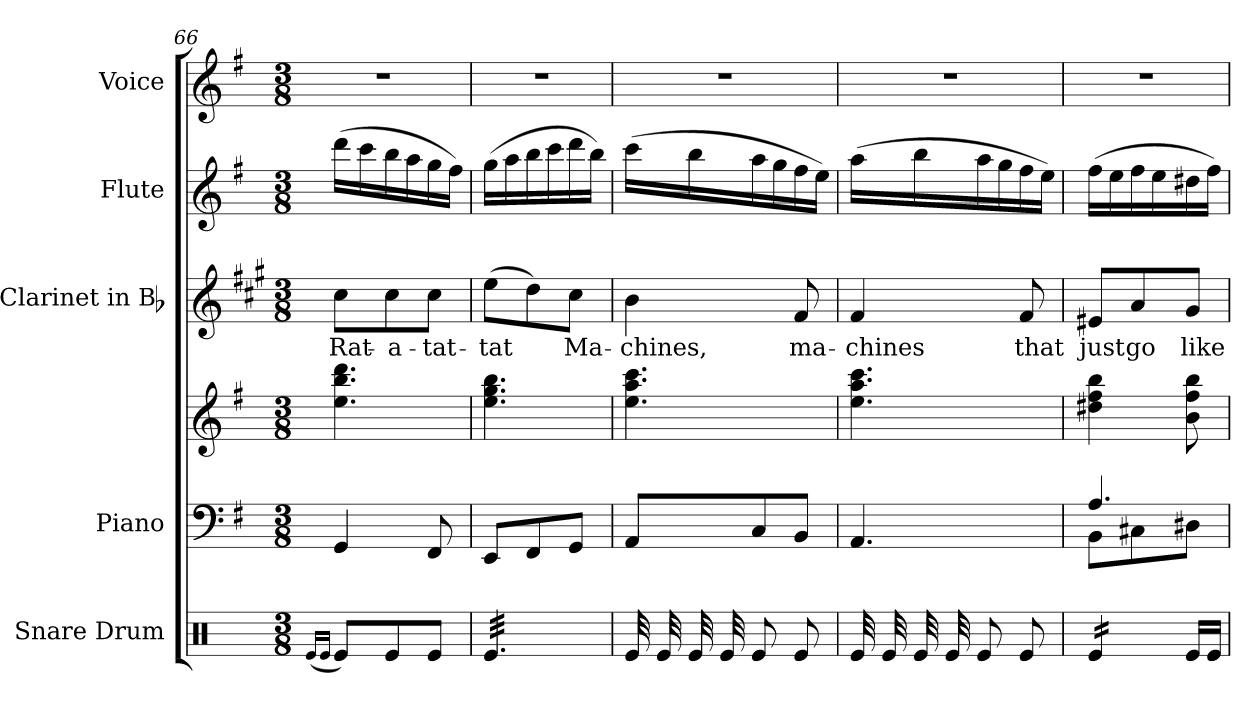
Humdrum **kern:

**kern	**kern	**kern	**kern	**text	**kern	**kern
*part5	*part4	*part4	*part3	*part3	*part2	*part1
*staff6	*staff5	*staff4	*staff3	*staff3	*staff2	*staff1
*I"Snare Drum	*I"Piano	*	*I"Clarinet in Bb	*	*I"Flute	*I"Voice
*I'S. D.	*I'Pno.	*	*I'Cl.	*	*I'Fl.	*I'Voice
*clefX	*clefF4	*clefG2	*clefG2	*	*clefG2	*clefG2
*	*	*	*ITrd1c2	*	*	*
*k[]	*k[f#]	*k[f#]	*k[f#]	*	*k[f#]	*k[f#]
*C:	*G:	*G:	*G:	*	*G:	*G:
*M3/8	*M3/8	*M3/8	*M3/8	*	*M3/8	*M3/8
=66	=66	=66	=66	=66	=66	=66
(16qRei/LL	.	.	.	.	.	.
16qRei/JJ	.	.	.	.	.	.
!	!	!	!	!LO:LY:b:color=#000000	!	!LO:N:vis=1
8Rei/L)	4GGi/	4.eei\ 4.bbi 4.dddi	8bi\L	Rat-	(16dddi\LL	4.r
.	.	.	.	.	16ccci\	.
!	!	!	!	!LO:LY:b:color=#000000	!	!
8Rei/	.	.	8bi\	-a-	16bbi\	.
.	.	.	.	.	16aai\	.
!	!	!	!	!LO:LY:b:color=#000000	!	!
8Rei/J	8FF#i/	.	8bi\J	-tat-	16ggi\	.
.	.	.	.	.	16ff#i\JJ)	.
=67	=67	=67	=67	=67	=67	=67
!	!	!	!	!LO:LY:b:color=#000000	!	!LO:N:vis=1
*tremolo	*	*	*	*	*	*
32Rei/LLL	8EEi/L	4.eei\ 4.ggi 4.bbi	(8ddi\L	-tat	(16ggi\LL	4.r
32Rei/	.	.	.	.	.	.
32Rei/	.	.	.	.	16aai\	.
32Rei/	.	.	.	.	.	.
32Rei/	8FF#i/	.	8cci\)	.	16bbi\	.
32Rei/	.	.	.	.	.	.
32Rei/	.	.	.	.	16ccci\	.
32Rei/	.	.	.	.	.	.
!	!	!	!	!LO:LY:b:color=#000000	!	!
32Rei/	8GGi/J	.	8bi\J	Ma-	16dddi\	.
32Rei/	.	.	.	.	.	.
32Rei/	.	.	.	.	16bbi\JJ)	.
32Rei/JJJ	.	.	.	.	.	.
=68	=68	=68	=68	=68	=68	=68
!	!	!	!	!LO:LY:b:color=#000000	!	!LO:N:vis=1
32Rei/LLL	8AAi/L	4.eei\ 4.aai 4.ccci	4ai\	-chines,	(16ccci\LL	4.r
32Rei/	.	.	.	.	.	.
32Rei/	.	.	.	.	16bbi\	.
32Rei/	.	.	.	.	.	.
*Xtremolo	*	*	*	*	*	*
8Rei/	8Ci/	.	.	.	16aai\	.
.	.	.	.	.	16ggi\	.
!	!	!	!	!LO:LY:b:color=#000000	!	!
8Rei/J	8BBi/J	.	8ei/	ma-	16ff#i\	.
.	.	.	.	.	16eei\JJ)	.
=69	=69	=69	=69	=69	=69	=69
!	!	!	!	!LO:LY:b:color=#000000	!	!LO:N:vis=1
*tremolo	*	*	*	*	*	*
32Rei/LLL	4.AAi/	4.eei\ 4.aai 4.ccci	4ei/	-chines	(16aai\LL	4.r
32Rei/	.	.	.	.	.	.
32Rei/	.	.	.	.	16bbi\	.
32Rei/	.	.	.	.	.	.
*Xtremolo	*	*	*	*	*	*
8Rei/	.	.	.	.	16aai\	.
.	.	.	.	.	16ggi\	.
!	!	!	!	!LO:LY:b:color=#000000	!	!
8Rei/J	.	.	8ei/	that	16ff#i\	.
.	.	.	.	.	16eei\JJ)	.
=70	=70	=70	=70	=70	=70	=70
*	*^	*	*	*	*	*
!	!	!	!	!	!LO:LY:b:color=#000000	!	!LO:N:vis=1
*tremolo	*	*	*	*	*	*	*
16Rei/LL	4.Ai/	8BBi\L	4dd#Xi\ 4ff#i 4bbi	8d#Xi/L	just	(16ff#i\LL	4.r
16Rei/	.	.	.	.	.	16eei\	.
!	!	!	!	!	!LO:LY:b:color=#000000	!	!
16Rei/	.	8C#Xi\	.	8gi/	go	16ff#i\	.
16Rei/JJ	.	.	.	.	.	16eei\	.
*Xtremolo	*	*	*	*	*	*	*
!	!	!	!	!	!LO:LY:b:color=#000000	!	!
16Rei/LL	.	8D#Xi\J	8bi\ 8ff#i 8bbi	8f#i/J	like	16dd#Xi\	.
16Rei/JJ	.	.	.	.	.	16ff#i\JJ)	.
*	*v	*v	*	*	*	*	*
=	=	=	=	=	=	=
*-	*-	*-	*-	*-	*-	*-
